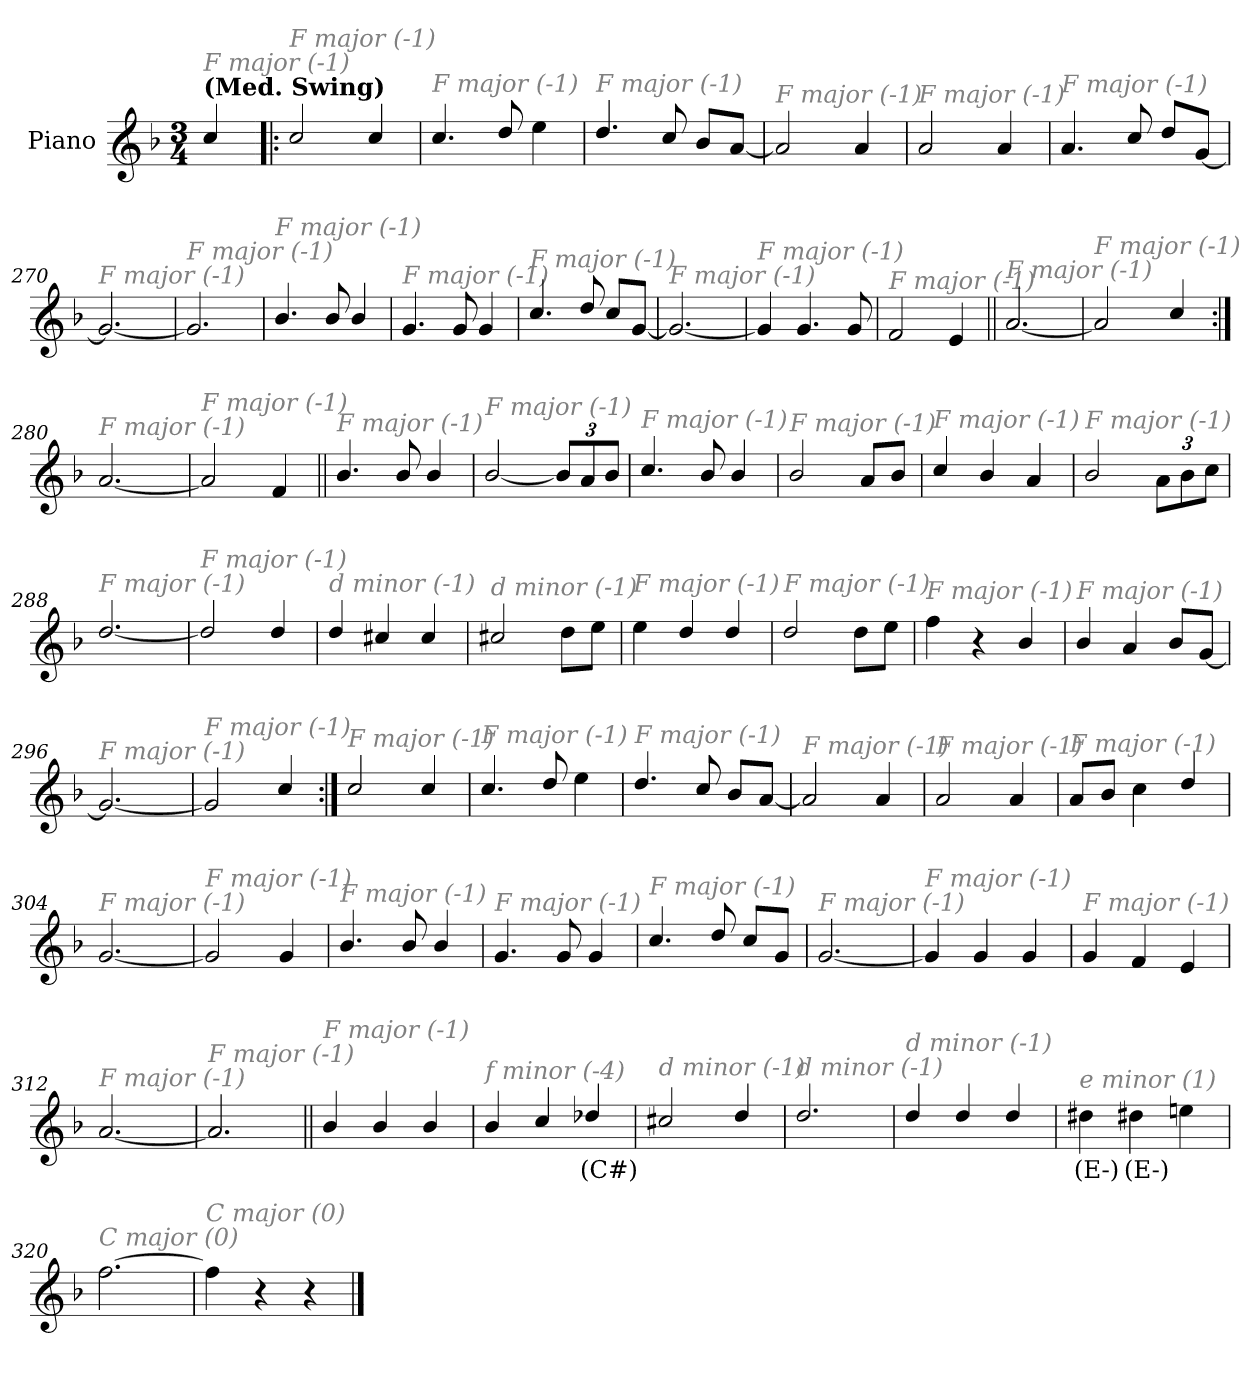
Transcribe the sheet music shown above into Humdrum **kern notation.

**kern	**text
*part1	*part1
*staff1	*staff1
*I"Piano	*
*I'Pno.	*
*clefG2	*
*k[b-]	*
*M3/4	*
=1	=1
!LO:TX:a:B:t=(Med. Swing)	!
!LO:TX:i:color=#808080:t=F major (-1)	!
4cc/	.
=264!|:	=264!|:
!LO:TX:i:color=#808080:t=F major (-1)	!
2cc/	.
4cc/	.
=265	=265
!LO:TX:i:color=#808080:t=F major (-1)	!
4.cc/	.
8dd/	.
4ee\	.
=266	=266
!LO:TX:i:color=#808080:t=F major (-1)	!
4.dd/	.
8cc/	.
8b-/L	.
[8a/J	.
=267	=267
!LO:TX:i:color=#808080:t=F major (-1)	!
2a/]	.
4a/	.
!!LO:LB:g=z
=268	=268
!LO:TX:i:color=#808080:t=F major (-1)	!
2a/	.
4a/	.
=269	=269
!LO:TX:i:color=#808080:t=F major (-1)	!
4.a/	.
8cc/	.
8dd/L	.
[8g/J	.
=270	=270
!LO:TX:i:color=#808080:t=F major (-1)	!
2.g/_	.
=271	=271
!LO:TX:i:color=#808080:t=F major (-1)	!
2.g/]	.
!!LO:LB:g=z
=272	=272
!LO:TX:i:color=#808080:t=F major (-1)	!
4.b-/	.
8b-/	.
4b-/	.
=273	=273
!LO:TX:i:color=#808080:t=F major (-1)	!
4.g/	.
8g/	.
4g/	.
=274	=274
!LO:TX:i:color=#808080:t=F major (-1)	!
4.cc/	.
8dd/	.
8cc/L	.
[8g/J	.
=275	=275
!LO:TX:i:color=#808080:t=F major (-1)	!
2.g/_	.
!!LO:LB:g=z
=276	=276
!LO:TX:i:color=#808080:t=F major (-1)	!
4g/]	.
4.g/	.
8g/	.
=277	=277
!LO:TX:i:color=#808080:t=F major (-1)	!
2f/	.
4e/	.
=278||	=278||
!LO:TX:i:color=#808080:t=F major (-1)	!
[2.a/	.
=279	=279
!LO:TX:i:color=#808080:t=F major (-1)	!
2a/]	.
4cc/	.
!!LO:LB:g=z
=280:|!	=280:|!
!LO:TX:i:color=#808080:t=F major (-1)	!
[2.a/	.
=281	=281
!LO:TX:i:color=#808080:t=F major (-1)	!
2a/]	.
4f/	.
=282||	=282||
!LO:TX:i:color=#808080:t=F major (-1)	!
4.b-/	.
8b-/	.
4b-/	.
=283	=283
!LO:TX:i:color=#808080:t=F major (-1)	!
[2b-/	.
*Xbrackettup	*
12b-/L]	.
12a/	.
12b-/J	.
!!LO:LB:g=z
=284	=284
!LO:TX:i:color=#808080:t=F major (-1)	!
4.cc/	.
8b-/	.
4b-/	.
=285	=285
!LO:TX:i:color=#808080:t=F major (-1)	!
2b-/	.
8a/L	.
8b-/J	.
=286	=286
!LO:TX:i:color=#808080:t=F major (-1)	!
4cc/	.
4b-/	.
4a/	.
=287	=287
!LO:TX:i:color=#808080:t=F major (-1)	!
2b-/	.
12a\L	.
12b-\	.
12cc\J	.
!!LO:LB:g=z
=288	=288
!LO:TX:i:color=#808080:t=F major (-1)	!
[2.dd/	.
=289	=289
!LO:TX:i:color=#808080:t=F major (-1)	!
2dd/]	.
4dd/	.
=290	=290
!LO:TX:i:color=#808080:t=d minor (-1)	!
4dd/	.
4cc#X/	.
4cc#/	.
=291	=291
!LO:TX:i:color=#808080:t=d minor (-1)	!
2cc#X/	.
8dd\L	.
8ee\J	.
!!LO:LB:g=z
=292	=292
!LO:TX:i:color=#808080:t=F major (-1)	!
4ee\	.
4dd/	.
4dd/	.
=293	=293
!LO:TX:i:color=#808080:t=F major (-1)	!
2dd/	.
8dd\L	.
8ee\J	.
=294	=294
!LO:TX:i:color=#808080:t=F major (-1)	!
4ff\	.
4r	.
4b-/	.
=295	=295
!LO:TX:i:color=#808080:t=F major (-1)	!
4b-/	.
4a/	.
8b-/L	.
[8g/J	.
!!LO:LB:g=z
=296	=296
!LO:TX:i:color=#808080:t=F major (-1)	!
2.g/_	.
=297	=297
!LO:TX:i:color=#808080:t=F major (-1)	!
2g/]	.
4cc/	.
=298:|!	=298:|!
!LO:TX:i:color=#808080:t=F major (-1)	!
2cc/	.
4cc/	.
=299	=299
!LO:TX:i:color=#808080:t=F major (-1)	!
4.cc/	.
8dd/	.
4ee\	.
!!LO:LB:g=z
=300	=300
!LO:TX:i:color=#808080:t=F major (-1)	!
4.dd/	.
8cc/	.
8b-/L	.
[8a/J	.
=301	=301
!LO:TX:i:color=#808080:t=F major (-1)	!
2a/]	.
4a/	.
=302	=302
!LO:TX:i:color=#808080:t=F major (-1)	!
2a/	.
4a/	.
=303	=303
!LO:TX:i:color=#808080:t=F major (-1)	!
8a/L	.
8b-/J	.
4cc\	.
4dd/	.
!!LO:PB:g=z
=304	=304
!LO:TX:i:color=#808080:t=F major (-1)	!
[2.g/	.
=305	=305
!LO:TX:i:color=#808080:t=F major (-1)	!
2g/]	.
4g/	.
=306	=306
!LO:TX:i:color=#808080:t=F major (-1)	!
4.b-/	.
8b-/	.
4b-/	.
=307	=307
!LO:TX:i:color=#808080:t=F major (-1)	!
4.g/	.
8g/	.
4g/	.
!!LO:LB:g=z
=308	=308
!LO:TX:i:color=#808080:t=F major (-1)	!
4.cc/	.
8dd/	.
8cc/L	.
8g/J	.
=309	=309
!LO:TX:i:color=#808080:t=F major (-1)	!
[2.g/	.
=310	=310
!LO:TX:i:color=#808080:t=F major (-1)	!
4g/]	.
4g/	.
4g/	.
=311	=311
!LO:TX:i:color=#808080:t=F major (-1)	!
4g/	.
4f/	.
4e/	.
!!LO:LB:g=z
=312	=312
!LO:TX:i:color=#808080:t=F major (-1)	!
[2.a/	.
=313	=313
!LO:TX:i:color=#808080:t=F major (-1)	!
2.a/]	.
=314||	=314||
!LO:TX:i:color=#808080:t=F major (-1)	!
4b-/	.
4b-/	.
4b-/	.
=315	=315
!LO:TX:i:color=#808080:t=f minor (-4)	!
4b-/	.
4cc/	.
4dd-Xi/	(C#)
!!LO:LB:g=z
=316	=316
!LO:TX:i:color=#808080:t=d minor (-1)	!
2cc#X/	.
4dd/	.
=317	=317
!LO:TX:i:color=#808080:t=d minor (-1)	!
2.dd/	.
=318	=318
!LO:TX:i:color=#808080:t=d minor (-1)	!
4dd/	.
4dd/	.
4dd/	.
=319	=319
!LO:TX:i:color=#808080:t=e minor (1)	!
4dd#Xi\	(E-)
4dd#Xi\	(E-)
4een\	.
=320	=320
!LO:TX:i:color=#808080:t=C major (0)	!
[2.ff\	.
=321	=321
!LO:TX:i:color=#808080:t=C major (0)	!
4ff\]	.
4r	.
4r	.
==	==
*-	*-
